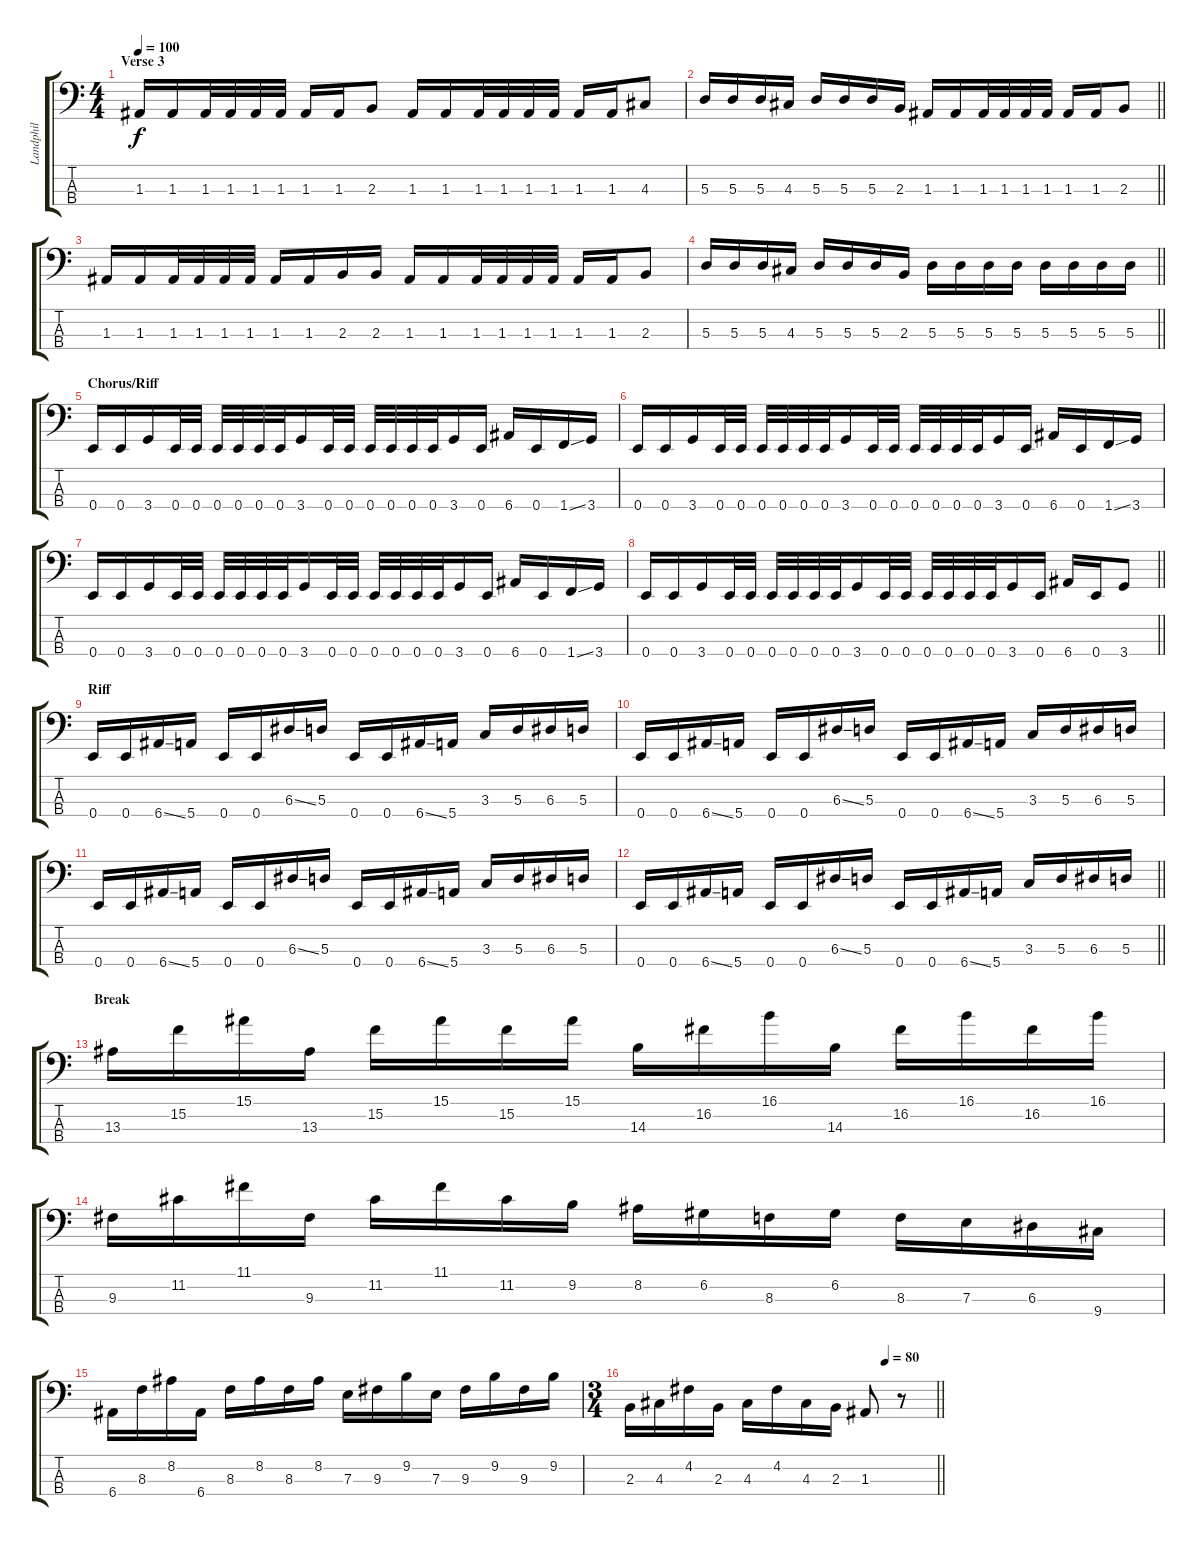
\track ("Landphil" "Landphil") {instrument electricbasspick}
\staff {score tabs}
\tuning (G2 D2 A1 E1) {hide}
\ts (4 4)
\section ("" "Verse 3")
\tempo 100
\clef f4
\ks c
1.3.16{dy f} 1.3.16 1.3.32 1.3.32 1.3.32 1.3.32 1.3.16 1.3.16 2.3.8 1.3.16 1.3.16 1.3.32 1.3.32 1.3.32 1.3.32 1.3.16 1.3.16 4.3.8 |
\barLineRight lightlight
5.3.16 5.3.16 5.3.16 4.3.16 5.3.16 5.3.16 5.3.16 2.3.16 1.3.16 1.3.16 1.3.32 1.3.32 1.3.32 1.3.32 1.3.16 1.3.16 2.3.8 |
1.3.16 1.3.16 1.3.32 1.3.32 1.3.32 1.3.32 1.3.16 1.3.16 2.3.16 2.3.16 1.3.16 1.3.16 1.3.32 1.3.32 1.3.32 1.3.32 1.3.16 1.3.16 2.3.8 |
\barLineRight lightlight
5.3.16 5.3.16 5.3.16 4.3.16 5.3.16 5.3.16 5.3.16 2.3.16 5.3.16 5.3.16 5.3.16 5.3.16 5.3.16 5.3.16 5.3.16 5.3.16 |
\section ("" "Chorus/Riff")
0.4.16 0.4.16 3.4.16 0.4.32 0.4.32 0.4.32 0.4.32 0.4.32 0.4.32 3.4.16 0.4.32 0.4.32 0.4.32 0.4.32 0.4.32 0.4.32 3.4.16 0.4.16 6.4.16 0.4.16 1.4{ss}.16 3.4.16 |
0.4.16 0.4.16 3.4.16 0.4.32 0.4.32 0.4.32 0.4.32 0.4.32 0.4.32 3.4.16 0.4.32 0.4.32 0.4.32 0.4.32 0.4.32 0.4.32 3.4.16 0.4.16 6.4.16 0.4.16 1.4{ss}.16 3.4.16 |
0.4.16 0.4.16 3.4.16 0.4.32 0.4.32 0.4.32 0.4.32 0.4.32 0.4.32 3.4.16 0.4.32 0.4.32 0.4.32 0.4.32 0.4.32 0.4.32 3.4.16 0.4.16 6.4.16 0.4.16 1.4{ss}.16 3.4.16 |
\barLineRight lightlight
0.4.16 0.4.16 3.4.16 0.4.32 0.4.32 0.4.32 0.4.32 0.4.32 0.4.32 3.4.16 0.4.32 0.4.32 0.4.32 0.4.32 0.4.32 0.4.32 3.4.16 0.4.16 6.4.16 0.4.16 3.4.8 |
\section ("" "Riff")
0.4.16 0.4.16 6.4{ss}.16 5.4.16 0.4.16 0.4.16 6.3{ss}.16 5.3.16 0.4.16 0.4.16 6.4{ss}.16 5.4.16 3.3.16 5.3.16 6.3.16 5.3.16 |
0.4.16 0.4.16 6.4{ss}.16 5.4.16 0.4.16 0.4.16 6.3{ss}.16 5.3.16 0.4.16 0.4.16 6.4{ss}.16 5.4.16 3.3.16 5.3.16 6.3.16 5.3.16 |
0.4.16 0.4.16 6.4{ss}.16 5.4.16 0.4.16 0.4.16 6.3{ss}.16 5.3.16 0.4.16 0.4.16 6.4{ss}.16 5.4.16 3.3.16 5.3.16 6.3.16 5.3.16 |
\barLineRight lightlight
0.4.16 0.4.16 6.4{ss}.16 5.4.16 0.4.16 0.4.16 6.3{ss}.16 5.3.16 0.4.16 0.4.16 6.4{ss}.16 5.4.16 3.3.16 5.3.16 6.3.16 5.3.16 |
\section ("" "Break")
13.3.16 15.2.16 15.1.16 13.3.16 15.2.16 15.1.16 15.2.16 15.1.16 14.3.16 16.2.16 16.1.16 14.3.16 16.2.16 16.1.16 16.2.16 16.1.16 |
9.3.16 11.2.16 11.1.16 9.3.16 11.2.16 11.1.16 11.2.16 9.2.16 8.2.16 6.2.16 8.3.16 6.2.16 8.3.16 7.3.16 6.3.16 9.4.16 |
6.4.16 8.3.16 8.2.16 6.4.16 8.3.16 8.2.16 8.3.16 8.2.16 7.3.16 9.3.16 9.2.16 7.3.16 9.3.16 9.2.16 9.3.16 9.2.16 |
\ts (3 4)
\tempo (80 0.8333333333333334)
\barLineRight lightlight
2.3.16 4.3.16 4.2.16 2.3.16 4.3.16 4.2.16 4.3.16 2.3.16 1.3.8 r.8
